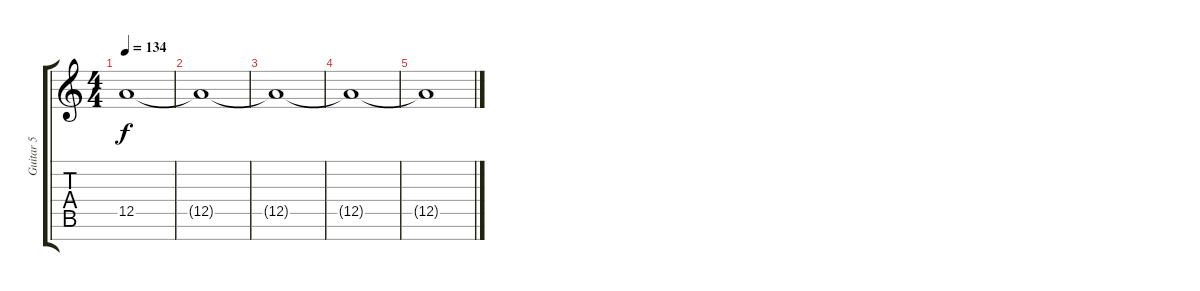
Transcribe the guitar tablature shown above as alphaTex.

\track ("Guitar 5" "Guitar 5") {instrument overdrivenguitar}
\staff {score tabs}
\tuning (E4 B3 G3 D3 A2 E2 B1) {hide}
\ts (4 4)
\tempo 134
\clef g2
\ks c
12.5{t}.1{dy f} |
12.5{t}.1 |
12.5{t}.1{volume 5} |
12.5{t}.1 |
12.5{t}.1
